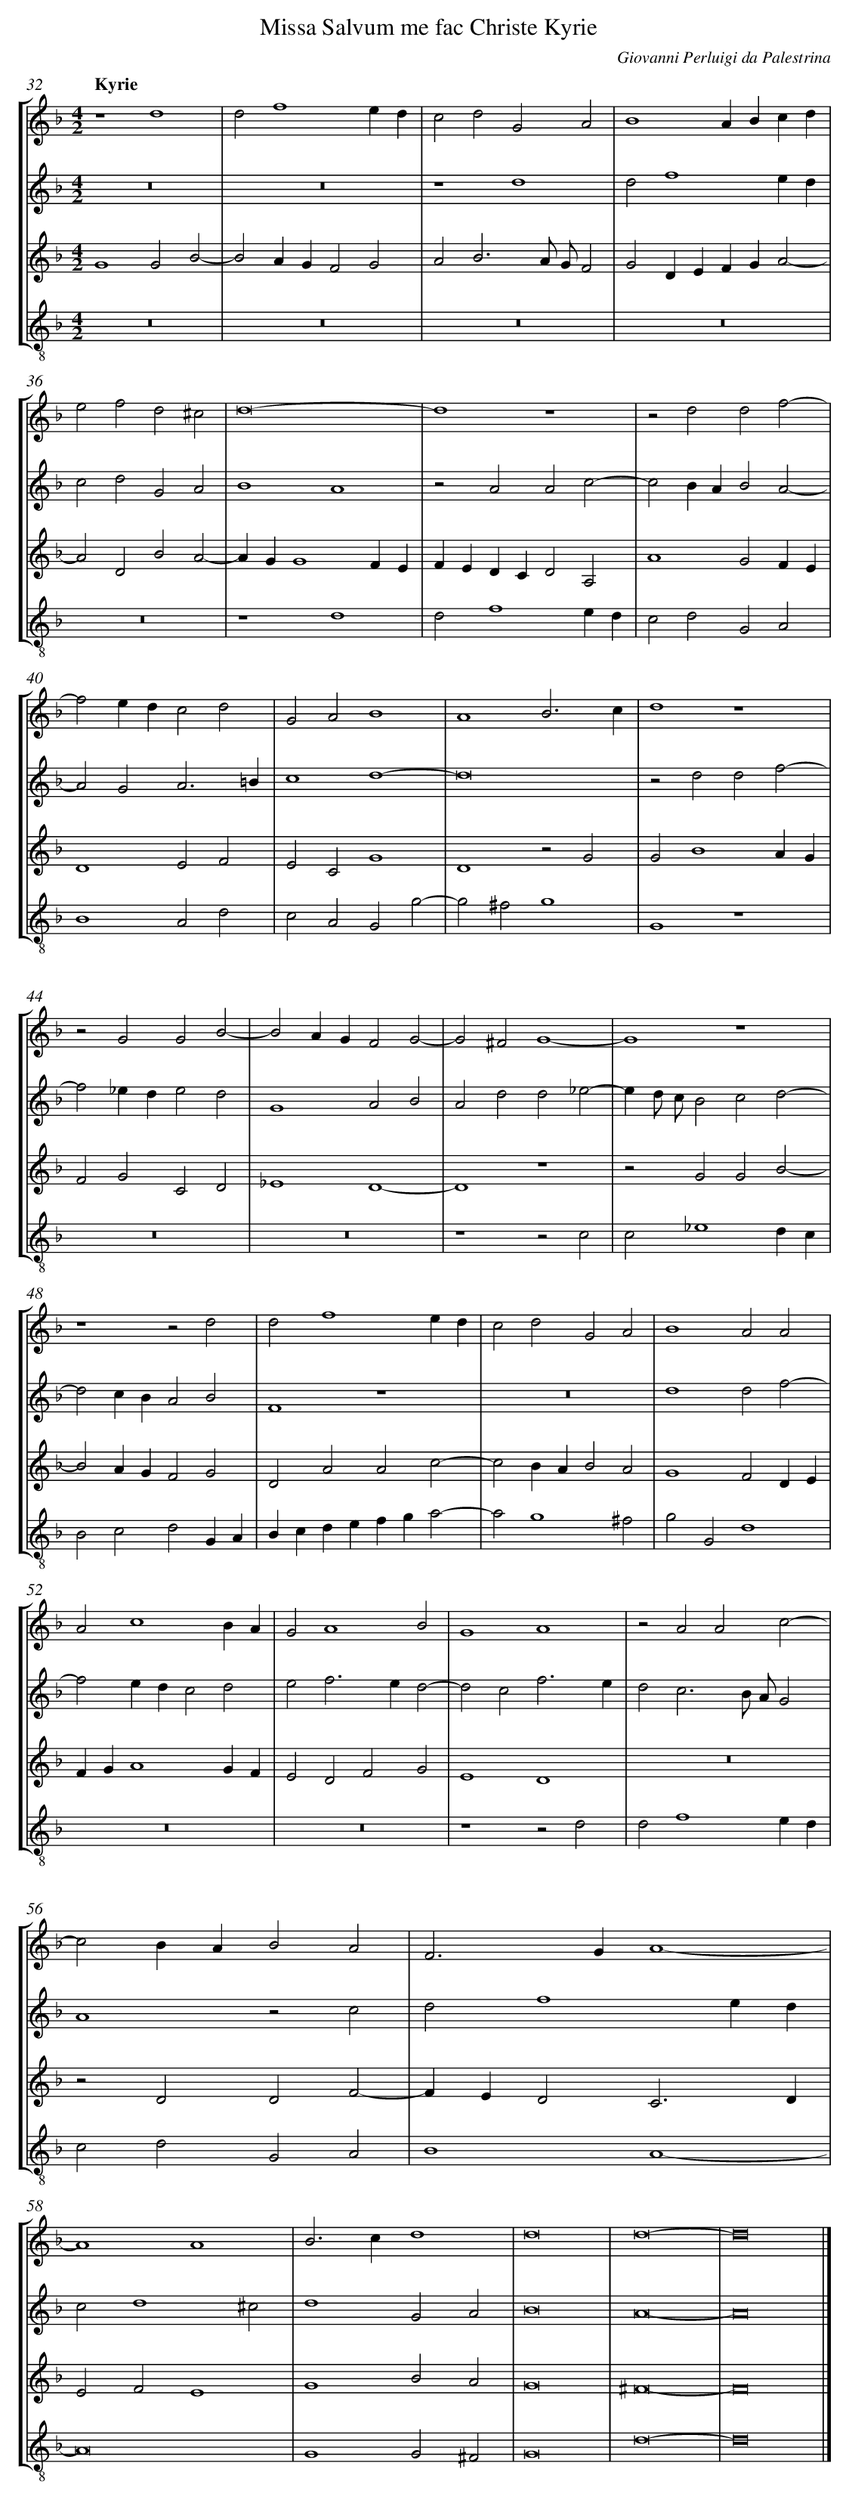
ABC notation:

X:1
T: Missa Salvum me fac Christe Kyrie
C: Giovanni Perluigi da Palestrina
L: 1/4
M: 4/2
Q: "Kyrie"
%%staves [1 2 3 4]
V: 1 clef=treble
V: 2 clef=treble
V: 3 clef=treble
V: 4 clef=treble-8
K: F
[V:1] z4d4 |
[V:2] z8 |
[V:3] G4G2B2- |
[V:4] z8 |
[V:1] d2f4ed |
[V:2] z8 |
[V:3] B2AGF2G2 |
[V:4] z8 |
[V:1] c2d2G2A2 |
[V:2] z4d4 |
[V:3] A2B3A/ G/F2 |
[V:4] z8 |
[V:1] B4ABcd |
[V:2] d2f4ed |
[V:3] G2DEFGA2- |
[V:4] z8 |
[V:1] e2f2d2^c2 |
[V:2] c2d2G2A2 |
[V:3] A2D2B2A2- |
[V:4] z8 |
[V:1] d8- |
[V:2] B4A4 |
[V:3] AGG4FE |
[V:4] z4d4 |
[V:1] d4z4 |
[V:2] z2A2A2c2- |
[V:3] FEDCD2A,2 |
[V:4] d2f4ed |
[V:1] z2d2d2f2- |
[V:2] c2BAB2A2- |
[V:3] A4G2FE |
[V:4] c2d2G2A2 |
[V:1] f2edc2d2 |
[V:2] A2G2A3=B |
[V:3] D4E2F2 |
[V:4] B4A2d2 |
[V:1] G2A2B4 |
[V:2] c4d4- |
[V:3] E2C2G4 |
[V:4] c2A2G2g2- |
[V:1] A4B3c |
[V:2] d8 |
[V:3] D4z2G2 |
[V:4] g2^f2g4 |
[V:1] d4z4 |
[V:2] z2d2d2f2- |
[V:3] G2B4AG |
[V:4] G4z4 |
[V:1] z2G2G2B2- |
[V:2] f2_ede2d2 |
[V:3] F2G2C2D2 |
[V:4] z8 |
[V:1] B2AGF2G2- |
[V:2] G4A2B2 |
[V:3] _E4D4- |
[V:4] z8 |
[V:1] G2^F2G4- |
[V:2] A2d2d2_e2- |
[V:3] D4z4 |
[V:4] z4z2c2 |
[V:1] G4z4 |
[V:2] ed/ c/B2c2d2- |
[V:3] z2G2G2B2- |
[V:4] c2_e4dc |
[V:1] z4z2d2 |
[V:2] d2cBA2B2 |
[V:3] B2AGF2G2 |
[V:4] B2c2d2GA |
[V:1] d2f4ed |
[V:2] F4z4 |
[V:3] D2A2A2c2- |
[V:4] Bcdefga2- |
[V:1] c2d2G2A2 |
[V:2] z8 |
[V:3] c2BAB2A2 |
[V:4] a2g4^f2 |
[V:1] B4A2A2 |
[V:2] d4d2f2- |
[V:3] G4F2DE |
[V:4] g2G2d4 |
[V:1] A2c4BA |
[V:2] f2edc2d2 |
[V:3] FGA4GF |
[V:4] z8 |
[V:1] G2A4B2 |
[V:2] e2f2>e2d2- |
[V:3] E2D2F2G2 |
[V:4] z8 |
[V:1] G4A4 |
[V:2] d2c2f3e |
[V:3] E4D4 |
[V:4] z4z2d2 |
[V:1] z2A2A2c2- |
[V:2] d2c3B/ A/G2 |
[V:3] z8 |
[V:4] d2f4ed |
[V:1] c2BAB2A2 |
[V:2] A4z2c2 |
[V:3] z2D2D2F2- |
[V:4] c2d2G2A2 |
[V:1] F2>G2A4- |
[V:2] d2f4ed |
[V:3] FED2C3D |
[V:4] B4A4- |
[V:1] A4A4 |
[V:2] c2d4^c2 |
[V:3] E2F2E4 |
[V:4] A8 |
[V:1] B2>c2d4 |
[V:2] d4G2A2 |
[V:3] G4B2A2 |
[V:4] G4G2^F2 |
[V:1] d8 |
[V:2] B8 |
[V:3] G8 |
[V:4] G8 |
[V:1] d8- |
[V:2] A8- |
[V:3] ^F8- |
[V:4] d8- |
[V:1] d8 |]
[V:2] A8 |]
[V:3] F8 |]
[V:4] d8 |]
